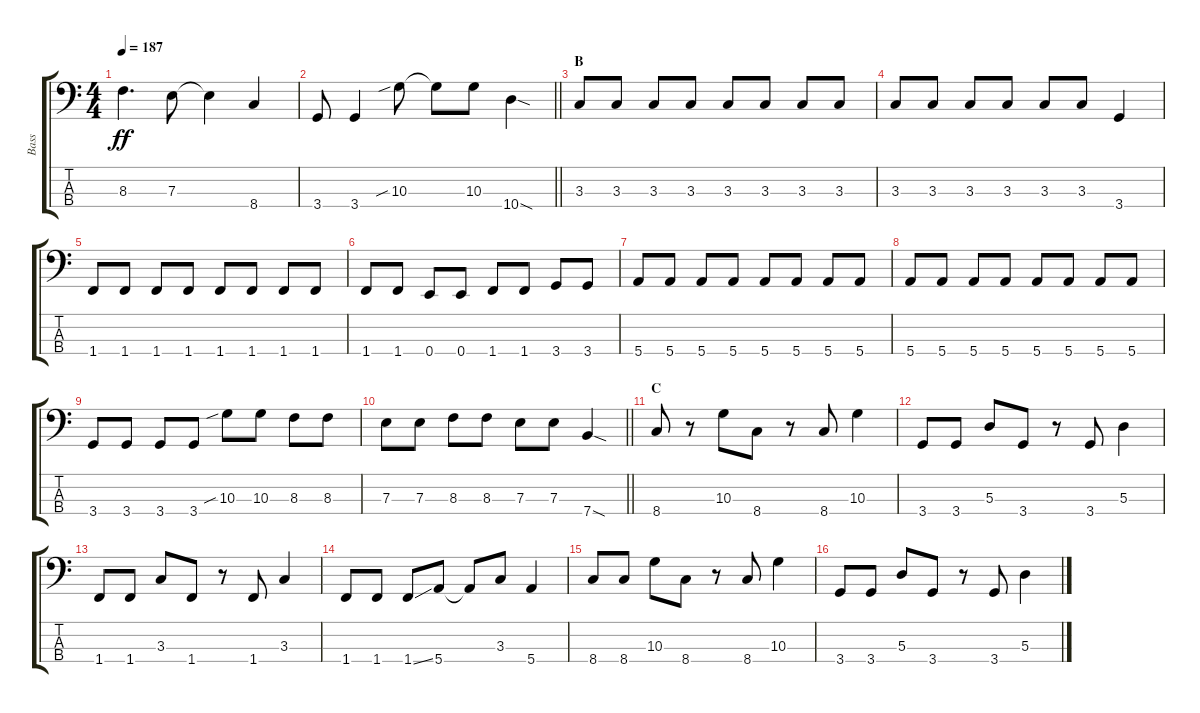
\track ("Bass" "Bass") {instrument electricbasspick}
\staff {score tabs}
\tuning (G2 D2 A1 E1) {hide}
\ts (4 4)
\tempo 187
\clef f4
\ks c
8.3.4{d dy ff} 7.3.8 7.3{t}.4 8.4.4 |
\barLineRight lightlight
3.4.8 3.4.4 10.3{sib}.8 10.3{t}.8 10.3.8 10.4{sod}.4 |
\section ("" "B")
3.3.8 3.3.8 3.3.8 3.3.8 3.3.8 3.3.8 3.3.8 3.3.8 |
3.3.8 3.3.8 3.3.8 3.3.8 3.3.8 3.3.8 3.4.4 |
1.4.8 1.4.8 1.4.8 1.4.8 1.4.8 1.4.8 1.4.8 1.4.8 |
1.4.8 1.4.8 0.4.8 0.4.8 1.4.8 1.4.8 3.4.8 3.4.8 |
5.4.8 5.4.8 5.4.8 5.4.8 5.4.8 5.4.8 5.4.8 5.4.8 |
5.4.8 5.4.8 5.4.8 5.4.8 5.4.8 5.4.8 5.4.8 5.4.8 |
3.4.8 3.4.8 3.4.8 3.4.8 10.3{sib}.8 10.3.8 8.3.8 8.3.8 |
\barLineRight lightlight
7.3.8 7.3.8 8.3.8 8.3.8 7.3.8 7.3.8 7.4{sod}.4 |
\section ("" "C")
8.4.8 r.8 10.3.8 8.4.8 r.8 8.4.8 10.3.4 |
3.4.8 3.4.8 5.3.8 3.4.8 r.8 3.4.8 5.3.4 |
1.4.8 1.4.8 3.3.8 1.4.8 r.8 1.4.8 3.3.4 |
1.4.8 1.4.8 1.4{ss}.8 5.4.8 5.4{t}.8 3.3.8 5.4.4 |
8.4.8 8.4.8 10.3.8 8.4.8 r.8 8.4.8 10.3.4 |
3.4.8 3.4.8 5.3.8 3.4.8 r.8 3.4.8 5.3.4
